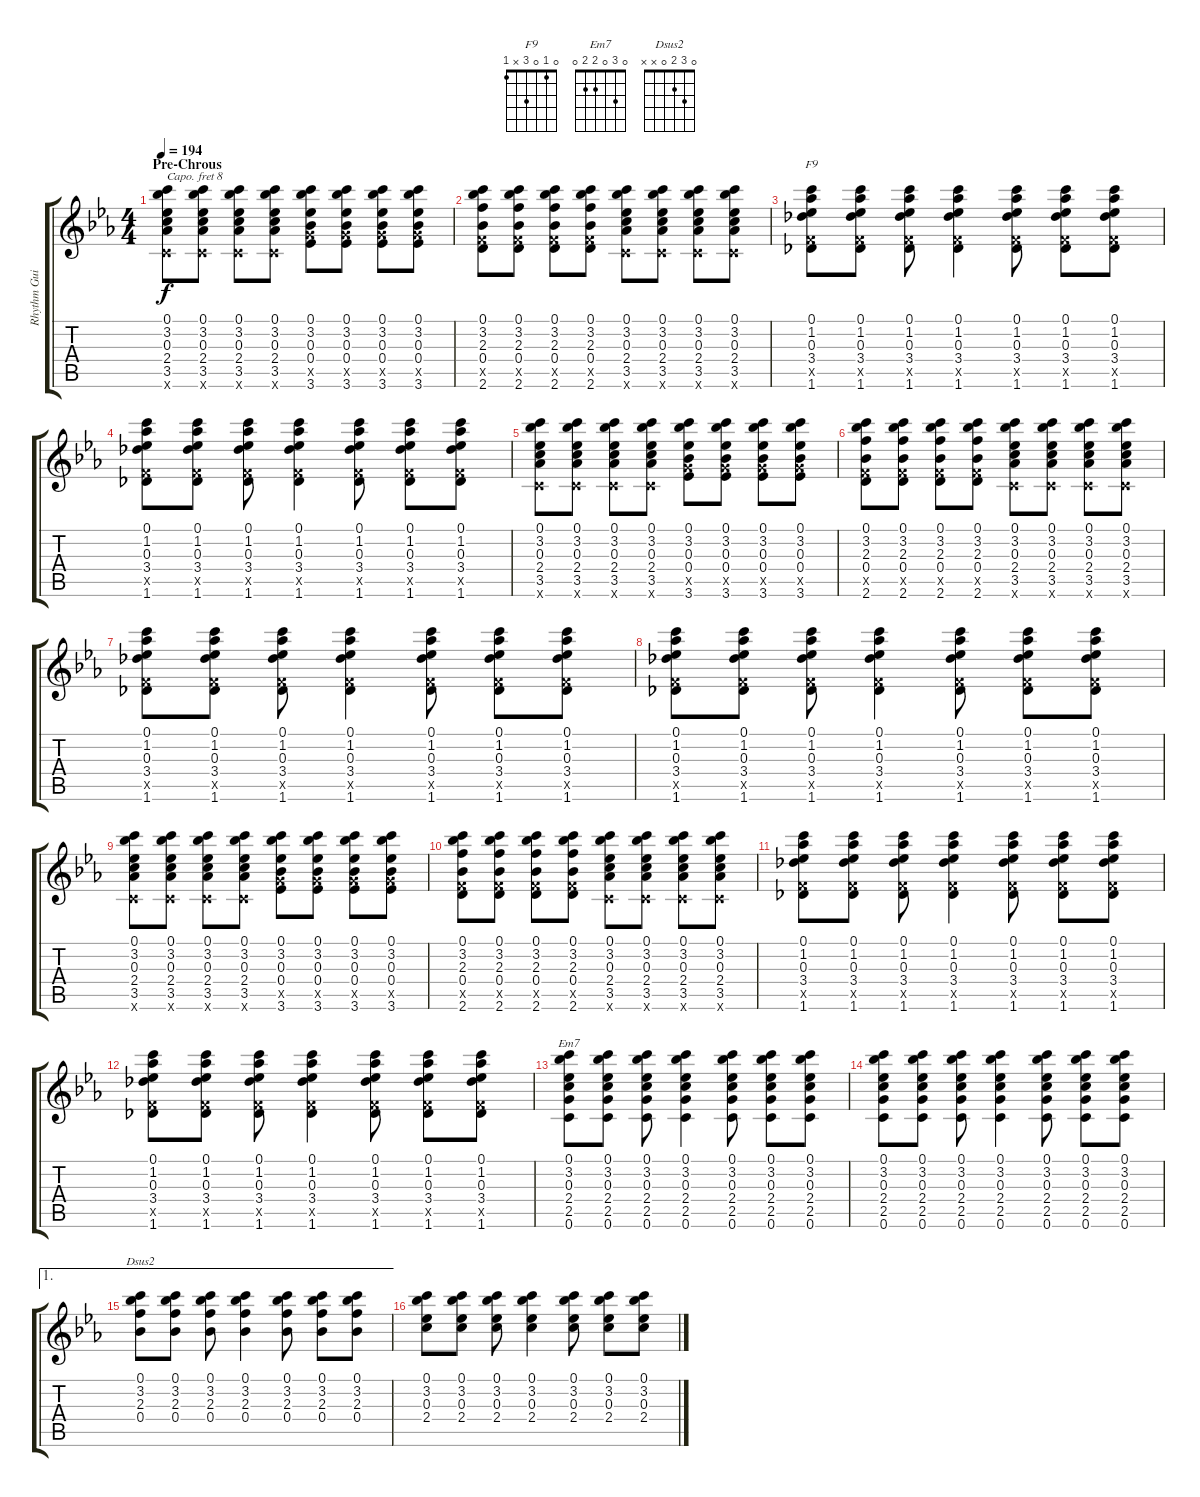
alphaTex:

\track ("Rhythm Guitar" "Rhythm Gui") {instrument acousticguitarsteel}
\staff {score tabs}
\capo 8
\tuning (E4 B3 G3 D3 A2 E2) {hide}
\chord ("F9" 0 1 0 3 x 1)
\chord ("Em7" 0 3 0 2 2 0)
\chord ("Dsus2" 0 3 2 0 x x)
\ts (4 4)
\section ("" "Pre-Chrous")
\tempo 194
\clef g2
\ks eb
(0.1 3.2 0.3 2.4 3.5 0.6{x}).8{dy f} (0.1 3.2 0.3 2.4 3.5 0.6{x}).8 (0.1 3.2 0.3 2.4 3.5 0.6{x}).8 (0.1 3.2 0.3 2.4 3.5 0.6{x}).8 (0.1 3.2 0.3 0.4 2.5{x} 3.6).8 (0.1 3.2 0.3 0.4 2.5{x} 3.6).8 (0.1 3.2 0.3 0.4 2.5{x} 3.6).8 (0.1 3.2 0.3 0.4 2.5{x} 3.6).8 |
(0.1 3.2 2.3 0.4 0.5{x} 2.6).8 (0.1 3.2 2.3 0.4 0.5{x} 2.6).8 (0.1 3.2 2.3 0.4 0.5{x} 2.6).8 (0.1 3.2 2.3 0.4 0.5{x} 2.6).8 (0.1 3.2 0.3 2.4 3.5 0.6{x}).8 (0.1 3.2 0.3 2.4 3.5 0.6{x}).8 (0.1 3.2 0.3 2.4 3.5 0.6{x}).8 (0.1 3.2 0.3 2.4 3.5 0.6{x}).8 |
(0.1 1.2 0.3 3.4 0.5{x} 1.6).8{ch "F9"} (0.1 1.2 0.3 3.4 0.5{x} 1.6).8 (0.1 1.2 0.3 3.4 0.5{x} 1.6).8 (0.1 1.2 0.3 3.4 0.5{x} 1.6).4 (0.1 1.2 0.3 3.4 0.5{x} 1.6).8 (0.1 1.2 0.3 3.4 0.5{x} 1.6).8 (0.1 1.2 0.3 3.4 0.5{x} 1.6).8 |
(0.1 1.2 0.3 3.4 0.5{x} 1.6).8 (0.1 1.2 0.3 3.4 0.5{x} 1.6).8 (0.1 1.2 0.3 3.4 0.5{x} 1.6).8 (0.1 1.2 0.3 3.4 0.5{x} 1.6).4 (0.1 1.2 0.3 3.4 0.5{x} 1.6).8 (0.1 1.2 0.3 3.4 0.5{x} 1.6).8 (0.1 1.2 0.3 3.4 0.5{x} 1.6).8 |
(0.1 3.2 0.3 2.4 3.5 0.6{x}).8 (0.1 3.2 0.3 2.4 3.5 0.6{x}).8 (0.1 3.2 0.3 2.4 3.5 0.6{x}).8 (0.1 3.2 0.3 2.4 3.5 0.6{x}).8 (0.1 3.2 0.3 0.4 2.5{x} 3.6).8 (0.1 3.2 0.3 0.4 2.5{x} 3.6).8 (0.1 3.2 0.3 0.4 2.5{x} 3.6).8 (0.1 3.2 0.3 0.4 2.5{x} 3.6).8 |
(0.1 3.2 2.3 0.4 0.5{x} 2.6).8 (0.1 3.2 2.3 0.4 0.5{x} 2.6).8 (0.1 3.2 2.3 0.4 0.5{x} 2.6).8 (0.1 3.2 2.3 0.4 0.5{x} 2.6).8 (0.1 3.2 0.3 2.4 3.5 0.6{x}).8 (0.1 3.2 0.3 2.4 3.5 0.6{x}).8 (0.1 3.2 0.3 2.4 3.5 0.6{x}).8 (0.1 3.2 0.3 2.4 3.5 0.6{x}).8 |
(0.1 1.2 0.3 3.4 0.5{x} 1.6).8 (0.1 1.2 0.3 3.4 0.5{x} 1.6).8 (0.1 1.2 0.3 3.4 0.5{x} 1.6).8 (0.1 1.2 0.3 3.4 0.5{x} 1.6).4 (0.1 1.2 0.3 3.4 0.5{x} 1.6).8 (0.1 1.2 0.3 3.4 0.5{x} 1.6).8 (0.1 1.2 0.3 3.4 0.5{x} 1.6).8 |
(0.1 1.2 0.3 3.4 0.5{x} 1.6).8 (0.1 1.2 0.3 3.4 0.5{x} 1.6).8 (0.1 1.2 0.3 3.4 0.5{x} 1.6).8 (0.1 1.2 0.3 3.4 0.5{x} 1.6).4 (0.1 1.2 0.3 3.4 0.5{x} 1.6).8 (0.1 1.2 0.3 3.4 0.5{x} 1.6).8 (0.1 1.2 0.3 3.4 0.5{x} 1.6).8 |
(0.1 3.2 0.3 2.4 3.5 0.6{x}).8 (0.1 3.2 0.3 2.4 3.5 0.6{x}).8 (0.1 3.2 0.3 2.4 3.5 0.6{x}).8 (0.1 3.2 0.3 2.4 3.5 0.6{x}).8 (0.1 3.2 0.3 0.4 2.5{x} 3.6).8 (0.1 3.2 0.3 0.4 2.5{x} 3.6).8 (0.1 3.2 0.3 0.4 2.5{x} 3.6).8 (0.1 3.2 0.3 0.4 2.5{x} 3.6).8 |
(0.1 3.2 2.3 0.4 0.5{x} 2.6).8 (0.1 3.2 2.3 0.4 0.5{x} 2.6).8 (0.1 3.2 2.3 0.4 0.5{x} 2.6).8 (0.1 3.2 2.3 0.4 0.5{x} 2.6).8 (0.1 3.2 0.3 2.4 3.5 0.6{x}).8 (0.1 3.2 0.3 2.4 3.5 0.6{x}).8 (0.1 3.2 0.3 2.4 3.5 0.6{x}).8 (0.1 3.2 0.3 2.4 3.5 0.6{x}).8 |
(0.1 1.2 0.3 3.4 0.5{x} 1.6).8 (0.1 1.2 0.3 3.4 0.5{x} 1.6).8 (0.1 1.2 0.3 3.4 0.5{x} 1.6).8 (0.1 1.2 0.3 3.4 0.5{x} 1.6).4 (0.1 1.2 0.3 3.4 0.5{x} 1.6).8 (0.1 1.2 0.3 3.4 0.5{x} 1.6).8 (0.1 1.2 0.3 3.4 0.5{x} 1.6).8 |
(0.1 1.2 0.3 3.4 0.5{x} 1.6).8 (0.1 1.2 0.3 3.4 0.5{x} 1.6).8 (0.1 1.2 0.3 3.4 0.5{x} 1.6).8 (0.1 1.2 0.3 3.4 0.5{x} 1.6).4 (0.1 1.2 0.3 3.4 0.5{x} 1.6).8 (0.1 1.2 0.3 3.4 0.5{x} 1.6).8 (0.1 1.2 0.3 3.4 0.5{x} 1.6).8 |
(0.1 3.2 0.3 2.4 2.5 0.6).8{ch "Em7"} (0.1 3.2 0.3 2.4 2.5 0.6).8 (0.1 3.2 0.3 2.4 2.5 0.6).8 (0.1 3.2 0.3 2.4 2.5 0.6).4 (0.1 3.2 0.3 2.4 2.5 0.6).8 (0.1 3.2 0.3 2.4 2.5 0.6).8 (0.1 3.2 0.3 2.4 2.5 0.6).8 |
(0.1 3.2 0.3 2.4 2.5 0.6).8 (0.1 3.2 0.3 2.4 2.5 0.6).8 (0.1 3.2 0.3 2.4 2.5 0.6).8 (0.1 3.2 0.3 2.4 2.5 0.6).4 (0.1 3.2 0.3 2.4 2.5 0.6).8 (0.1 3.2 0.3 2.4 2.5 0.6).8 (0.1 3.2 0.3 2.4 2.5 0.6).8 |
\ae 1
(0.1 3.2 2.3 0.4).8{ch "Dsus2"} (0.1 3.2 2.3 0.4).8 (0.1 3.2 2.3 0.4).8 (0.1 3.2 2.3 0.4).4 (0.1 3.2 2.3 0.4).8 (0.1 3.2 2.3 0.4).8 (0.1 3.2 2.3 0.4).8 |
(0.1 3.2 0.3 2.4).8 (0.1 3.2 0.3 2.4).8 (0.1 3.2 0.3 2.4).8 (0.1 3.2 0.3 2.4).4 (0.1 3.2 0.3 2.4).8 (0.1 3.2 0.3 2.4).8 (0.1 3.2 0.3 2.4).8
